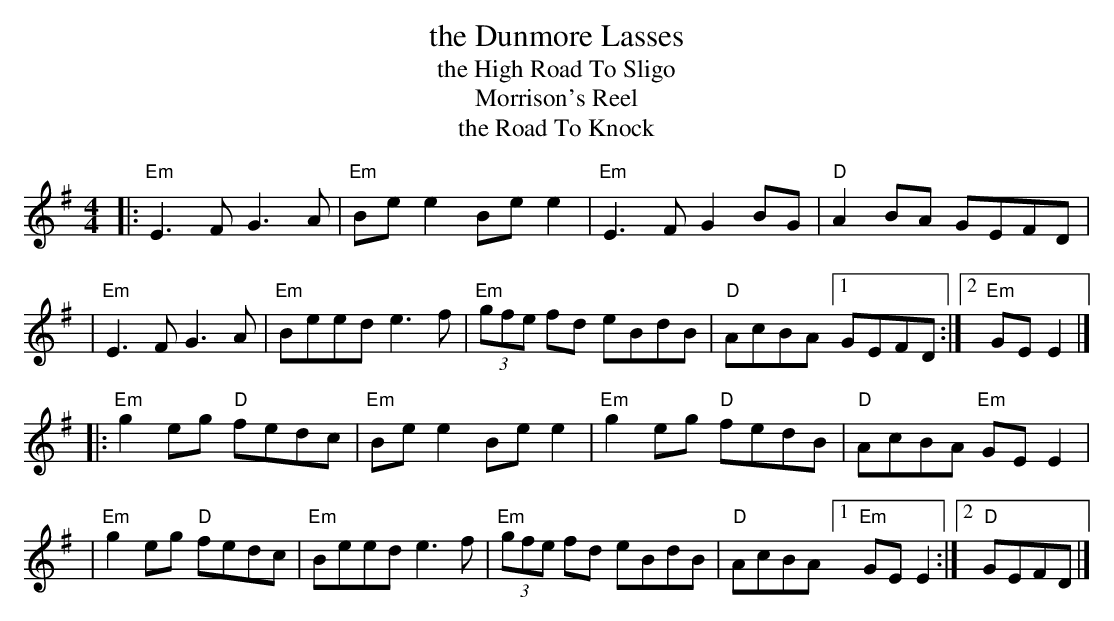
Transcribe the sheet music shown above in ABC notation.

X:1
T: the Dunmore Lasses
T: the High Road To Sligo
T: Morrison's Reel
T: the Road To Knock
M: 4/4
L: 1/8
K: Emin
|: "Em"E3F G3A | "Em"Bee2 Bee2 | "Em"E3F G2BG | "D"A2BA GEFD |
|  "Em"E3F G3A | "Em"Beed e3f | "Em"(3gfe fd eBdB | "D"AcBA [1 GEFD :|[2 "Em"GEE2 |]
|: "Em"g2eg "D"fedc | "Em"Bee2 Bee2 | "Em"g2eg "D"fedB | "D"AcBA "Em"GEE2 |
|  "Em"g2eg "D"fedc | "Em"Beed e3f | "Em"(3gfe fd eBdB | "D"AcBA [1 "Em"GEE2 :|[2 "D"GEFD |]
